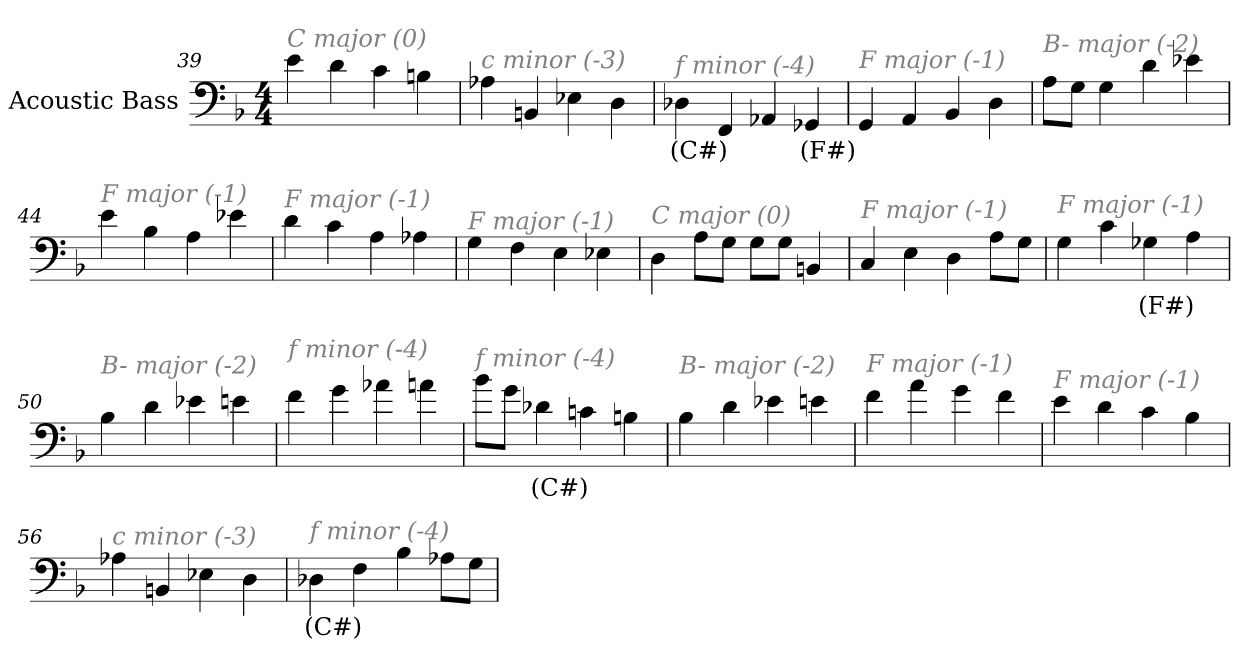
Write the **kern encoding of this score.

**kern	**text
*part1	*part1
*staff1	*staff1
*I"Acoustic Bass	*
*clefF4	*
*ITrd7c12	*
*k[b-]	*
*F:	*
*M4/4	*
=39	=39
!LO:TX:i:color=#808080:t=C major (0)	!
4E	.
4D	.
4C	.
4BBn	.
=40	=40
!LO:TX:i:color=#808080:t=c minor (-3)	!
4AA-X	.
4BBBn	.
4EE-X	.
4DD	.
=41	=41
!LO:TX:i:color=#808080:t=f minor (-4)	!
4DD-Xi	(C#)
4FFF	.
4AAA-X	.
4GGG-Xi	(F#)
=42	=42
!LO:TX:i:color=#808080:t=F major (-1)	!
4GGG	.
4AAA	.
4BBB-	.
4DD	.
=43	=43
!LO:TX:i:color=#808080:t=B- major (-2)	!
8AAL	.
8GGJ	.
4GG	.
4D	.
4E-X	.
=44	=44
!LO:TX:i:color=#808080:t=F major (-1)	!
4E	.
4BB-	.
4AA	.
4E-X	.
=45	=45
!LO:TX:i:color=#808080:t=F major (-1)	!
4D	.
4C	.
4AA	.
4AA-X	.
=46	=46
!LO:TX:i:color=#808080:t=F major (-1)	!
4GG	.
4FF	.
4EE	.
4EE-X	.
=47	=47
!LO:TX:i:color=#808080:t=C major (0)	!
4DD	.
8AAL	.
8GGJ	.
8GGL	.
8GGJ	.
4BBBn	.
=48	=48
!LO:TX:i:color=#808080:t=F major (-1)	!
4CC	.
4EE	.
4DD	.
8AAL	.
8GGJ	.
=49	=49
!LO:TX:i:color=#808080:t=F major (-1)	!
4GG	.
4C	.
4GG-Xi	(F#)
4AA	.
=50	=50
!LO:TX:i:color=#808080:t=B- major (-2)	!
4BB-	.
4D	.
4E-X	.
4En	.
=51	=51
!LO:TX:i:color=#808080:t=f minor (-4)	!
4F	.
4G	.
4A-X	.
4An	.
=52	=52
!LO:TX:i:color=#808080:t=f minor (-4)	!
8B-L	.
8GJ	.
4D-Xi	(C#)
4Cn	.
4BBn	.
=53	=53
!LO:TX:i:color=#808080:t=B- major (-2)	!
4BB-	.
4D	.
4E-X	.
4En	.
=54	=54
!LO:TX:i:color=#808080:t=F major (-1)	!
4F	.
4A	.
4G	.
4F	.
=55	=55
!LO:TX:i:color=#808080:t=F major (-1)	!
4E	.
4D	.
4C	.
4BB-	.
=56	=56
!LO:TX:i:color=#808080:t=c minor (-3)	!
4AA-X	.
4BBBn	.
4EE-X	.
4DD	.
=57	=57
!LO:TX:i:color=#808080:t=f minor (-4)	!
4DD-Xi	(C#)
4FF	.
4BB-	.
8AA-XL	.
8GGJ	.
=	=
*-	*-
